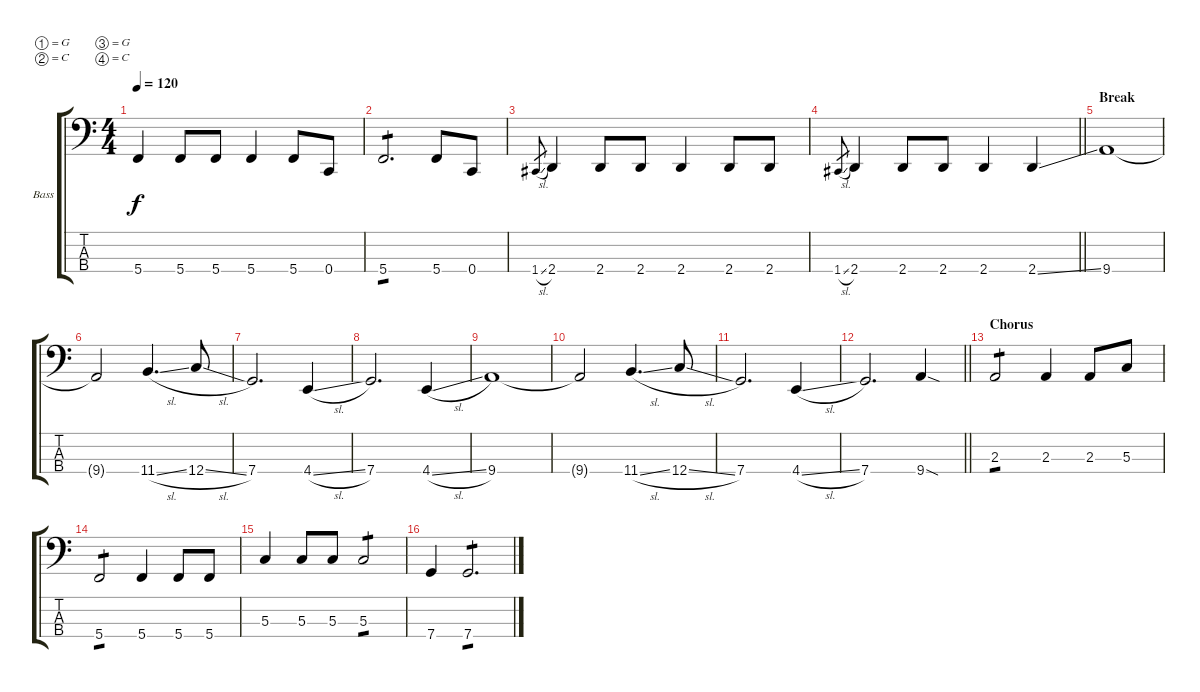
\defaultSystemsLayout 4
\bracketExtendMode groupsimilarinstruments
\firstSystemTrackNameOrientation horizontal
\otherSystemsTrackNameOrientation horizontal
\track ("Bass" "Bass") {multiBarRest instrument electricbassfinger}
\staff {score tabs}
\tuning (G2 C2 G1 C1)
\ts (4 4)
\tempo 120
\clef f4
\ks c
5.4.4{dy f} 5.4.8 5.4.8 5.4.4 5.4.8 0.4.8 |
5.4.2{d tp 1} 5.4.8 0.4.8 |
1.4{sl}.8{gr} 2.4.4 2.4.8 2.4.8 2.4.4 2.4.8 2.4.8 |
\barLineRight lightlight
1.4{sl}.8{gr} 2.4.4 2.4.8 2.4.8 2.4.4 2.4{ss}.4 |
\section ("" "Break")
9.4.1 |
9.4{t}.2 11.4{sl}.4{d} 12.4{sl}.8 |
7.4.2{d} 4.4{sl}.4 |
7.4.2{d} 4.4{sl}.4 |
9.4.1 |
9.4{t}.2 11.4{sl}.4{d} 12.4{sl}.8 |
7.4.2{d} 4.4{sl}.4 |
\barLineRight lightlight
7.4.2{d} 9.4{sod}.4 |
\section ("" "Chorus")
2.3.2{tp 1} 2.3.4 2.3.8 5.3.8 |
5.4.2{tp 1} 5.4.4 5.4.8 5.4.8 |
5.3.4 5.3.8 5.3.8 5.3.2{tp 1} |
7.4.4 7.4.2{d tp 1}
